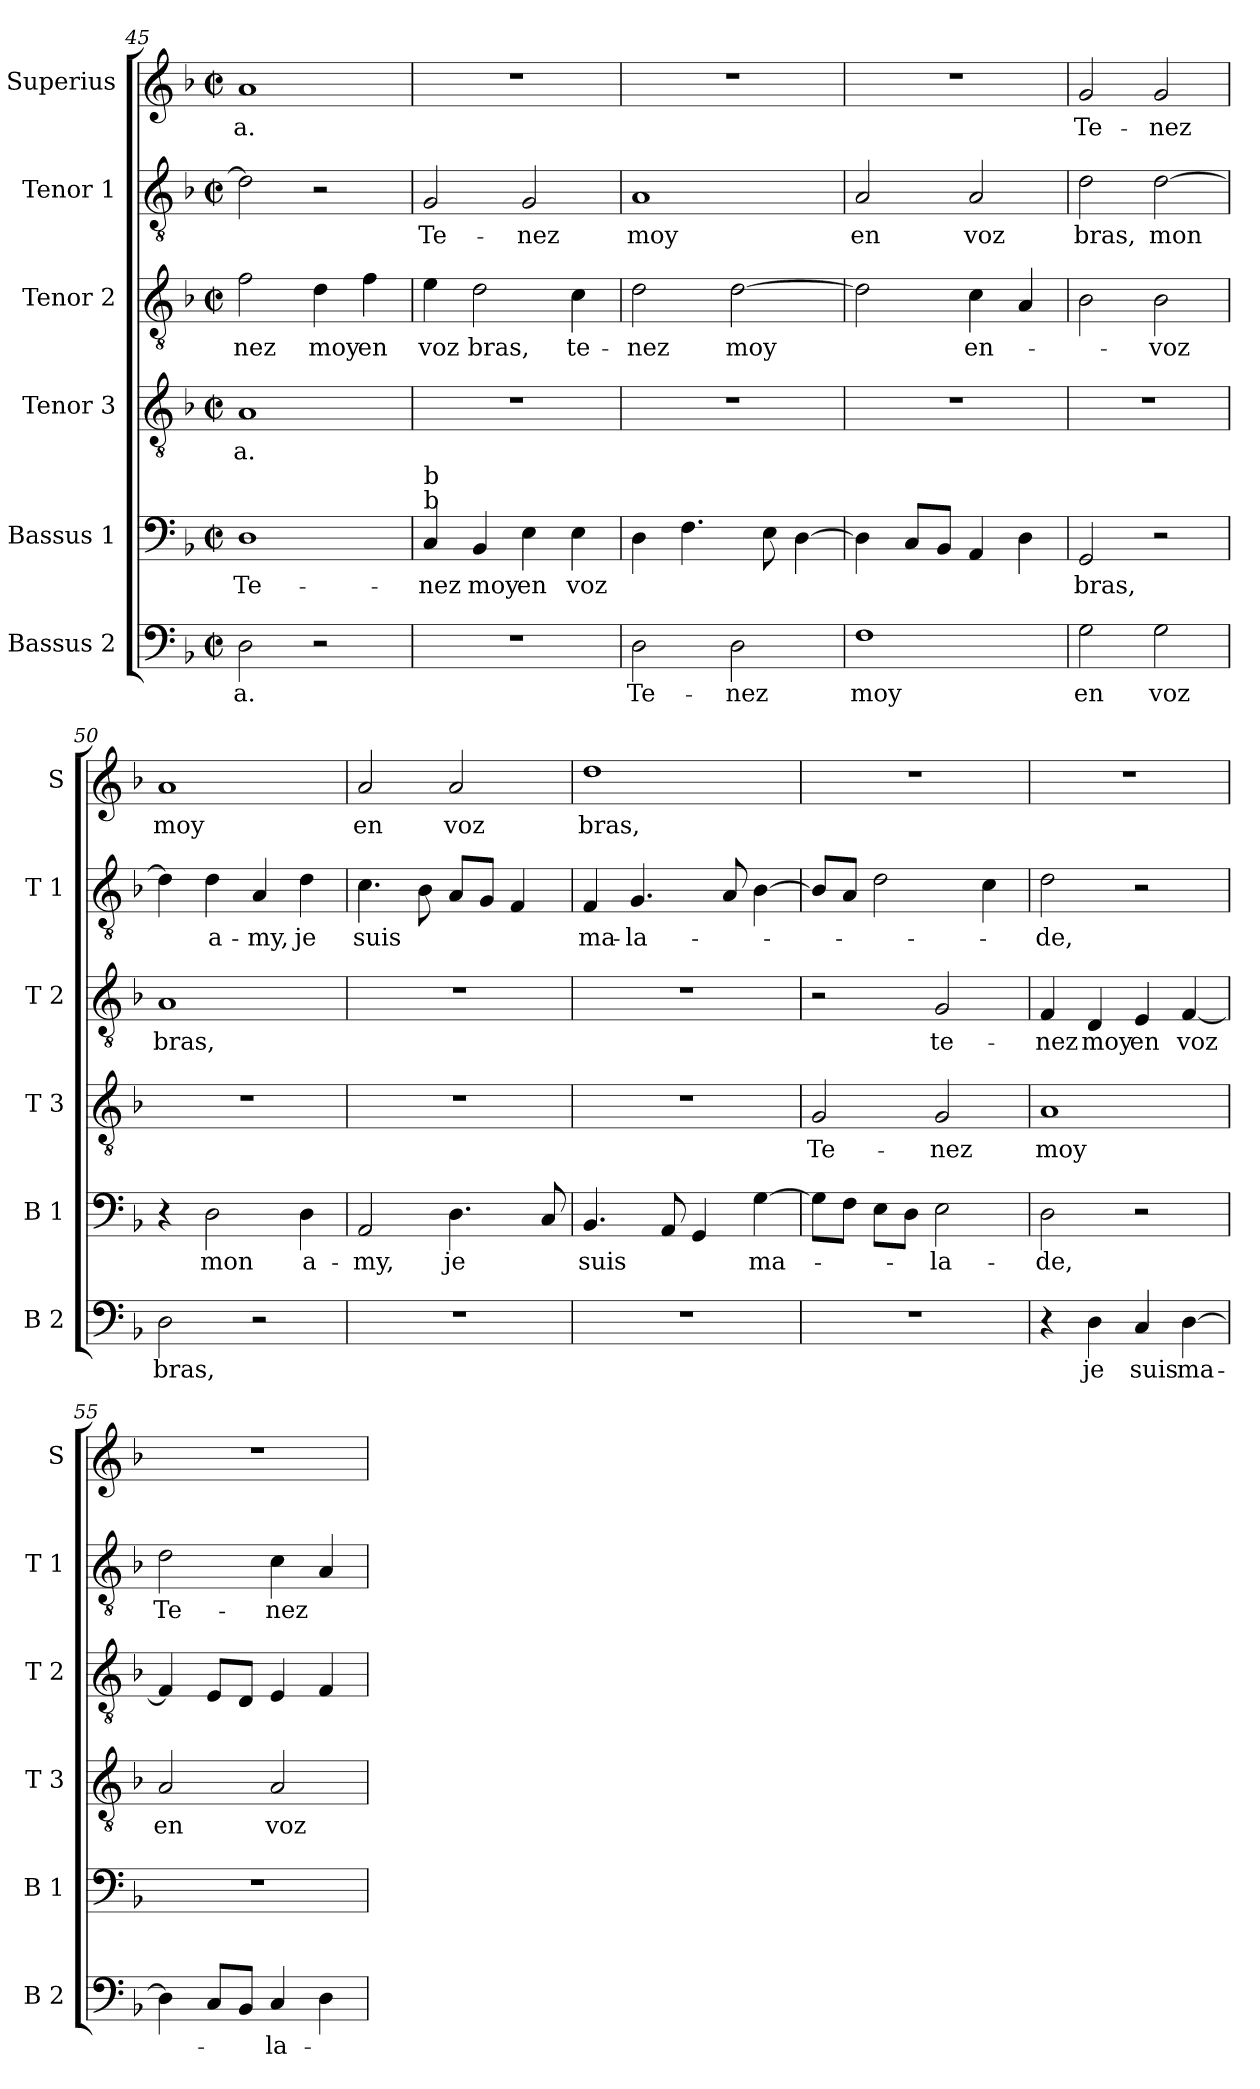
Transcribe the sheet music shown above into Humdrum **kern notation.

**kern	**text	**kern	**text	**kern	**text	**kern	**text	**kern	**text	**kern	**text
*part6	*part6	*part5	*part5	*part4	*part4	*part3	*part3	*part2	*part2	*part1	*part1
*staff6	*staff6	*staff5	*staff5	*staff4	*staff4	*staff3	*staff3	*staff2	*staff2	*staff1	*staff1
*I"Bassus 2	*	*I"Bassus 1	*	*I"Tenor 3	*	*I"Tenor 2	*	*I"Tenor 1	*	*I"Superius	*
*I'B 2	*	*I'B 1	*	*I'T 3	*	*I'T 2	*	*I'T 1	*	*I'S	*
*clefF4	*	*clefF4	*	*clefGv2	*	*clefGv2	*	*clefGv2	*	*clefG2	*
*k[b-]	*	*k[b-]	*	*k[b-]	*	*k[b-]	*	*k[b-]	*	*k[b-]	*
*F:	*	*F:	*	*F:	*	*F:	*	*F:	*	*F:	*
*M2/2	*	*M2/2	*	*M2/2	*	*M2/2	*	*M2/2	*	*M2/2	*
*met(c|)	*	*met(c|)	*	*met(c|)	*	*met(c|)	*	*met(c|)	*	*met(c|)	*
=45	=45	=45	=45	=45	=45	=45	=45	=45	=45	=45	=45
!	!LO:LY:b	!	!LO:LY:b	!	!LO:LY:b	!	!LO:LY:b	!	!	!	!LO:LY:b
2D\	a.	1D	Te-	1A	a.	2f\	-nez	2d\]	.	1a	a.
!	!	!	!	!	!	!	!LO:LY:b	!	!	!	!
2r	.	.	.	.	.	4d\	moy	2r	.	.	.
!	!	!	!	!	!	!	!LO:LY:b	!	!	!	!
.	.	.	.	.	.	4f\	en	.	.	.	.
=46	=46	=46	=46	=46	=46	=46	=46	=46	=46	=46	=46
!	!	!LO:TX:a:t=b	!	!	!	!	!	!	!	!	!
!	!	!LO:TX:a:t=b	!	!	!	!	!	!	!	!	!
!	!	!	!LO:LY:b	!	!	!	!LO:LY:b	!	!LO:LY:b	!	!
1r	.	4C/	-nez	1r	.	4e\	voz	2G/	Te-	1r	.
!	!	!	!LO:LY:b	!	!	!	!LO:LY:b	!	!	!	!
.	.	4BB-/	moy	.	.	2d\	bras,	.	.	.	.
!	!	!	!LO:LY:b	!	!	!	!	!	!LO:LY:b	!	!
.	.	4E\	en	.	.	.	.	2G/	-nez	.	.
!	!	!	!LO:LY:b	!	!	!	!LO:LY:b	!	!	!	!
.	.	4E\	voz	.	.	4c\	te-	.	.	.	.
=47	=47	=47	=47	=47	=47	=47	=47	=47	=47	=47	=47
!	!LO:LY:b	!	!	!	!	!	!LO:LY:b	!	!LO:LY:b	!	!
2D\	Te-	4D\	.	1r	.	2d\	-nez	1A	moy	1r	.
.	.	4.F\	.	.	.	.	.	.	.	.	.
!	!LO:LY:b	!	!	!	!	!	!LO:LY:b	!	!	!	!
2D\	-nez	.	.	.	.	[2d\	moy	.	.	.	.
.	.	8E\	.	.	.	.	.	.	.	.	.
.	.	[4D\	.	.	.	.	.	.	.	.	.
!!LO:PB:g=z
=48	=48	=48	=48	=48	=48	=48	=48	=48	=48	=48	=48
!	!LO:LY:b	!	!	!	!	!	!	!	!LO:LY:b	!	!
1F	moy	4D\]	.	1r	.	2d\]	.	2A/	en	1r	.
.	.	8C/L	.	.	.	.	.	.	.	.	.
.	.	8BB-/J	.	.	.	.	.	.	.	.	.
!	!	!	!	!	!	!	!LO:LY:b	!	!LO:LY:b	!	!
.	.	4AA/	.	.	.	4c\	en-	2A/	voz	.	.
.	.	4D\	.	.	.	4A/	.	.	.	.	.
=49	=49	=49	=49	=49	=49	=49	=49	=49	=49	=49	=49
!	!LO:LY:b	!	!LO:LY:b	!	!	!	!	!	!LO:LY:b	!	!LO:LY:b
2G\	en	2GG/	bras,	1r	.	2B-\	.	2d\	bras,	2g/	Te-
!	!LO:LY:b	!	!	!	!	!	!LO:LY:b	!	!LO:LY:b	!	!LO:LY:b
2G\	voz	2r	.	.	.	2B-\	-voz	[2d\	mon	2g/	-nez
=50	=50	=50	=50	=50	=50	=50	=50	=50	=50	=50	=50
!	!LO:LY:b	!	!	!	!	!	!LO:LY:b	!	!	!	!LO:LY:b
2D\	bras,	4r	.	1r	.	1A	bras,	4d\]	.	1a	moy
!	!	!	!LO:LY:b	!	!	!	!	!	!LO:LY:b	!	!
.	.	2D\	mon	.	.	.	.	4d\	a-	.	.
!	!	!	!	!	!	!	!	!	!LO:LY:b	!	!
2r	.	.	.	.	.	.	.	4A/	-my,	.	.
!	!	!	!LO:LY:b	!	!	!	!	!	!LO:LY:b	!	!
.	.	4D\	a-	.	.	.	.	4d\	je	.	.
=51	=51	=51	=51	=51	=51	=51	=51	=51	=51	=51	=51
!	!	!	!LO:LY:b	!	!	!	!	!	!LO:LY:b	!	!LO:LY:b
1r	.	2AA/	-my,	1r	.	1r	.	4.c\	suis	2a/	en
.	.	.	.	.	.	.	.	8B-\	.	.	.
!	!	!	!LO:LY:b	!	!	!	!	!	!	!	!LO:LY:b
.	.	4.D\	je	.	.	.	.	8A/L	.	2a/	voz
.	.	.	.	.	.	.	.	8G/J	.	.	.
.	.	.	.	.	.	.	.	4F/	.	.	.
.	.	8C/	.	.	.	.	.	.	.	.	.
=52	=52	=52	=52	=52	=52	=52	=52	=52	=52	=52	=52
!	!	!	!LO:LY:b	!	!	!	!	!	!LO:LY:b	!	!LO:LY:b
1r	.	4.BB-/	suis	1r	.	1r	.	4F/	ma-	1dd	bras,
!	!	!	!	!	!	!	!	!	!LO:LY:b	!	!
.	.	.	.	.	.	.	.	4.G/	-la-	.	.
.	.	8AA/	.	.	.	.	.	.	.	.	.
.	.	4GG/	.	.	.	.	.	.	.	.	.
.	.	.	.	.	.	.	.	8A/	.	.	.
!	!	!	!LO:LY:b	!	!	!	!	!	!	!	!
.	.	[4G\	ma-	.	.	.	.	[4B-\	.	.	.
=53	=53	=53	=53	=53	=53	=53	=53	=53	=53	=53	=53
!	!	!	!	!	!LO:LY:b	!	!	!	!	!	!
1r	.	8G\L]	.	2G/	Te-	2r	.	8B-/L]	.	1r	.
.	.	8F\J	.	.	.	.	.	8A/J	.	.	.
.	.	8E\L	.	.	.	.	.	2d\	.	.	.
.	.	8D\J	.	.	.	.	.	.	.	.	.
!	!	!	!LO:LY:b	!	!LO:LY:b	!	!LO:LY:b	!	!	!	!
.	.	2E\	-la-	2G/	-nez	2G/	te-	.	.	.	.
.	.	.	.	.	.	.	.	4c\	.	.	.
!!LO:LB:g=z
=54	=54	=54	=54	=54	=54	=54	=54	=54	=54	=54	=54
!	!	!	!LO:LY:b	!	!LO:LY:b	!	!LO:LY:b	!	!LO:LY:b	!	!
4r	.	2D\	-de,	1A	moy	4F/	-nez	2d\	-de,	1r	.
!	!LO:LY:b	!	!	!	!	!	!LO:LY:b	!	!	!	!
4D\	je	.	.	.	.	4D/	moy	.	.	.	.
!	!LO:LY:b	!	!	!	!	!	!LO:LY:b	!	!	!	!
4C/	suis	2r	.	.	.	4E/	en	2r	.	.	.
!	!LO:LY:b	!	!	!	!	!	!LO:LY:b	!	!	!	!
[4D\	ma-	.	.	.	.	[4F/	voz	.	.	.	.
=55	=55	=55	=55	=55	=55	=55	=55	=55	=55	=55	=55
!	!	!	!	!	!LO:LY:b	!	!	!	!LO:LY:b	!	!
4D\]	.	1r	.	2A/	en	4F/]	.	2d\	Te-	1r	.
8C/L	.	.	.	.	.	8E/L	.	.	.	.	.
8BB-/J	.	.	.	.	.	8D/J	.	.	.	.	.
!	!LO:LY:b	!	!	!	!LO:LY:b	!	!	!	!LO:LY:b	!	!
4C/	-la-	.	.	2A/	voz	4E/	.	4c\	-nez	.	.
4D\	.	.	.	.	.	4F/	.	4A/	.	.	.
=	=	=	=	=	=	=	=	=	=	=	=
*-	*-	*-	*-	*-	*-	*-	*-	*-	*-	*-	*-
